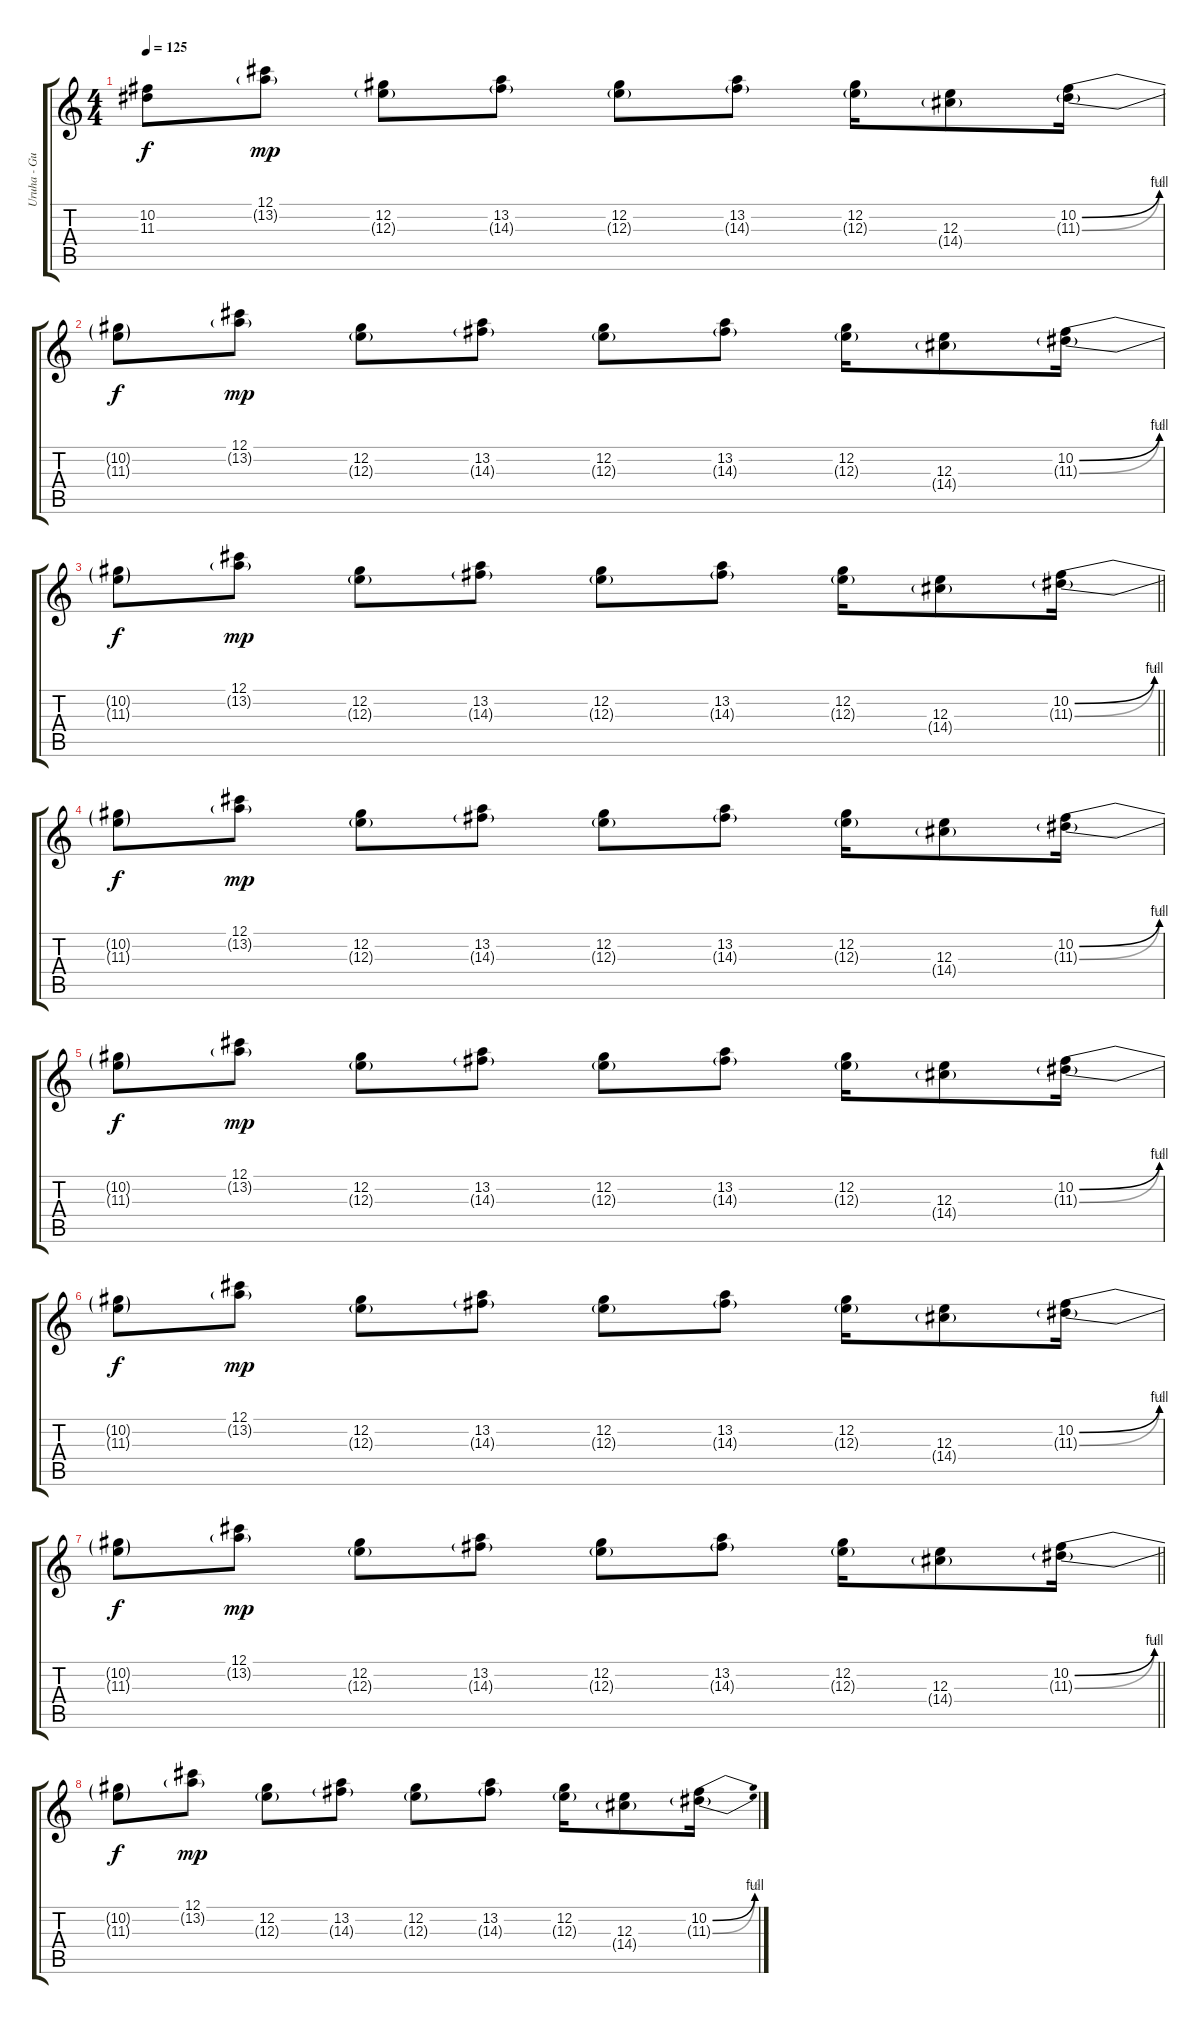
\track ("Uruha - Guitar 3" "Uruha - Gu") {instrument electricguitarclean}
\staff {score tabs}
\tuning (Db4 Ab3 E3 B2 Gb2 B1) {hide}
\ts (4 4)
\tempo 125
\clef g2
\ks c
(10.2{t} 11.3{t}).8{dy f} (12.1 13.2{g}).8{dy mp} (12.2 12.3{g}).8 (13.2 14.3{g}).8 (12.2 12.3{g}).8 (13.2 14.3{g}).8 (12.2 12.3{g}).16 (12.3 14.4{g}).8 (10.2{be (bend 0 0 60 4)} 11.3{be (bend 0 0 60 2) g}).16 |
(10.2{t} 11.3{t}).8{dy f} (12.1 13.2{g}).8{dy mp} (12.2 12.3{g}).8 (13.2 14.3{g}).8 (12.2 12.3{g}).8 (13.2 14.3{g}).8 (12.2 12.3{g}).16 (12.3 14.4{g}).8 (10.2{be (bend 0 0 60 4)} 11.3{be (bend 0 0 60 2) g}).16 |
\barLineRight lightlight
(10.2{t} 11.3{t}).8{dy f} (12.1 13.2{g}).8{dy mp} (12.2 12.3{g}).8 (13.2 14.3{g}).8 (12.2 12.3{g}).8 (13.2 14.3{g}).8 (12.2 12.3{g}).16 (12.3 14.4{g}).8 (10.2{be (bend 0 0 60 4)} 11.3{be (bend 0 0 60 2) g}).16 |
(10.2{t} 11.3{t}).8{dy f} (12.1 13.2{g}).8{dy mp} (12.2 12.3{g}).8 (13.2 14.3{g}).8 (12.2 12.3{g}).8 (13.2 14.3{g}).8 (12.2 12.3{g}).16 (12.3 14.4{g}).8 (10.2{be (bend 0 0 60 4)} 11.3{be (bend 0 0 60 2) g}).16 |
(10.2{t} 11.3{t}).8{dy f} (12.1 13.2{g}).8{dy mp} (12.2 12.3{g}).8 (13.2 14.3{g}).8 (12.2 12.3{g}).8 (13.2 14.3{g}).8 (12.2 12.3{g}).16 (12.3 14.4{g}).8 (10.2{be (bend 0 0 60 4)} 11.3{be (bend 0 0 60 2) g}).16 |
(10.2{t} 11.3{t}).8{dy f} (12.1 13.2{g}).8{dy mp} (12.2 12.3{g}).8 (13.2 14.3{g}).8 (12.2 12.3{g}).8 (13.2 14.3{g}).8 (12.2 12.3{g}).16 (12.3 14.4{g}).8 (10.2{be (bend 0 0 60 4)} 11.3{be (bend 0 0 60 2) g}).16 |
\barLineRight lightlight
(10.2{t} 11.3{t}).8{dy f} (12.1 13.2{g}).8{dy mp} (12.2 12.3{g}).8 (13.2 14.3{g}).8 (12.2 12.3{g}).8 (13.2 14.3{g}).8 (12.2 12.3{g}).16 (12.3 14.4{g}).8 (10.2{be (bend 0 0 60 4)} 11.3{be (bend 0 0 60 2) g}).16 |
\section ("" "")
(10.2{t} 11.3{t}).8{dy f} (12.1 13.2{g}).8{dy mp} (12.2 12.3{g}).8 (13.2 14.3{g}).8 (12.2 12.3{g}).8 (13.2 14.3{g}).8 (12.2 12.3{g}).16 (12.3 14.4{g}).8 (10.2{be (bend 0 0 60 4)} 11.3{be (bend 0 0 60 2) g}).16
